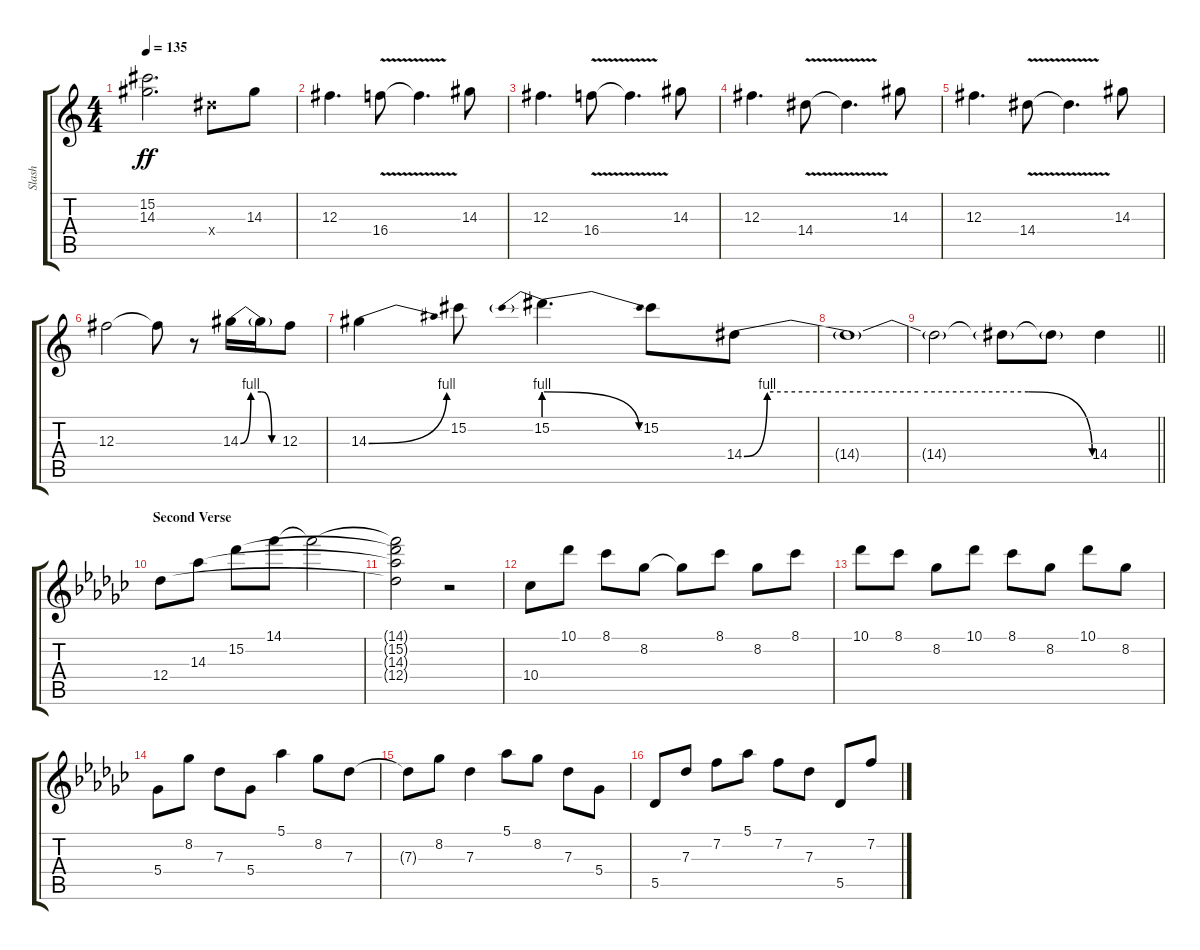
\track ("Slash" "Slash") {instrument overdrivenguitar}
\staff {score tabs}
\tuning (Eb4 Bb3 Gb3 Db3 Ab2 Eb2) {hide}
\ts (4 4)
\tempo 135
\clef g2
\ks c
(15.2{t} 14.3{t}).2{d dy ff} 14.4{x}.8 14.3.8 |
12.3.4{d} 16.4{v}.8 16.4{t}.4{d} 14.3.8 |
12.3.4{d} 16.4{v}.8 16.4{t}.4{d} 14.3.8 |
12.3.4{d} 14.4{v}.8 14.4{t}.4{d} 14.3.8 |
12.3.4{d} 14.4{v}.8 14.4{t}.4{d} 14.3.8 |
12.3.2 12.3{t}.8 r.8 14.3{be (custom 0 0 15 4 30 4 45 0 60 0)}.16 14.3{t}.16 12.3.8 |
14.3{be (bend 0 0 60 4)}.4 15.2.8 15.2{be (prebendrelease 0 4 60 0)}.4{d} 15.2.8 14.4{be (custom 0 0 4 4 15 4 30 4 49 4 60 0)}.8 |
14.4{t}.1 |
\barLineRight lightlight
14.4{t}.2 14.4{t}.8 14.4{t}.8 14.4.4 |
\section ("" "Second Verse")
\ks gb
12.4.8{instrument electricguitarjazz} 14.3.8 15.2.8 14.1.8 14.1{t}.2 |
(14.1{t} 15.2{t} 14.3{t} 12.4{t}).2 r.2 |
10.4.8 10.1.8 8.1.8 8.2.8 8.2{t}.8 8.1.8 8.2.8 8.1.8 |
10.1.8 8.1.8 8.2.8 10.1.8 8.1.8 8.2.8 10.1.8 8.2.8 |
5.4.8 8.2.8 7.3.8 5.4.8 5.1.4 8.2.8 7.3.8 |
7.3{t}.8 8.2.8 7.3.4 5.1.8 8.2.8 7.3.8 5.4.8 |
5.5.8 7.3.8 7.2.8 5.1.8 7.2.8 7.3.8 5.5.8 7.2.8
